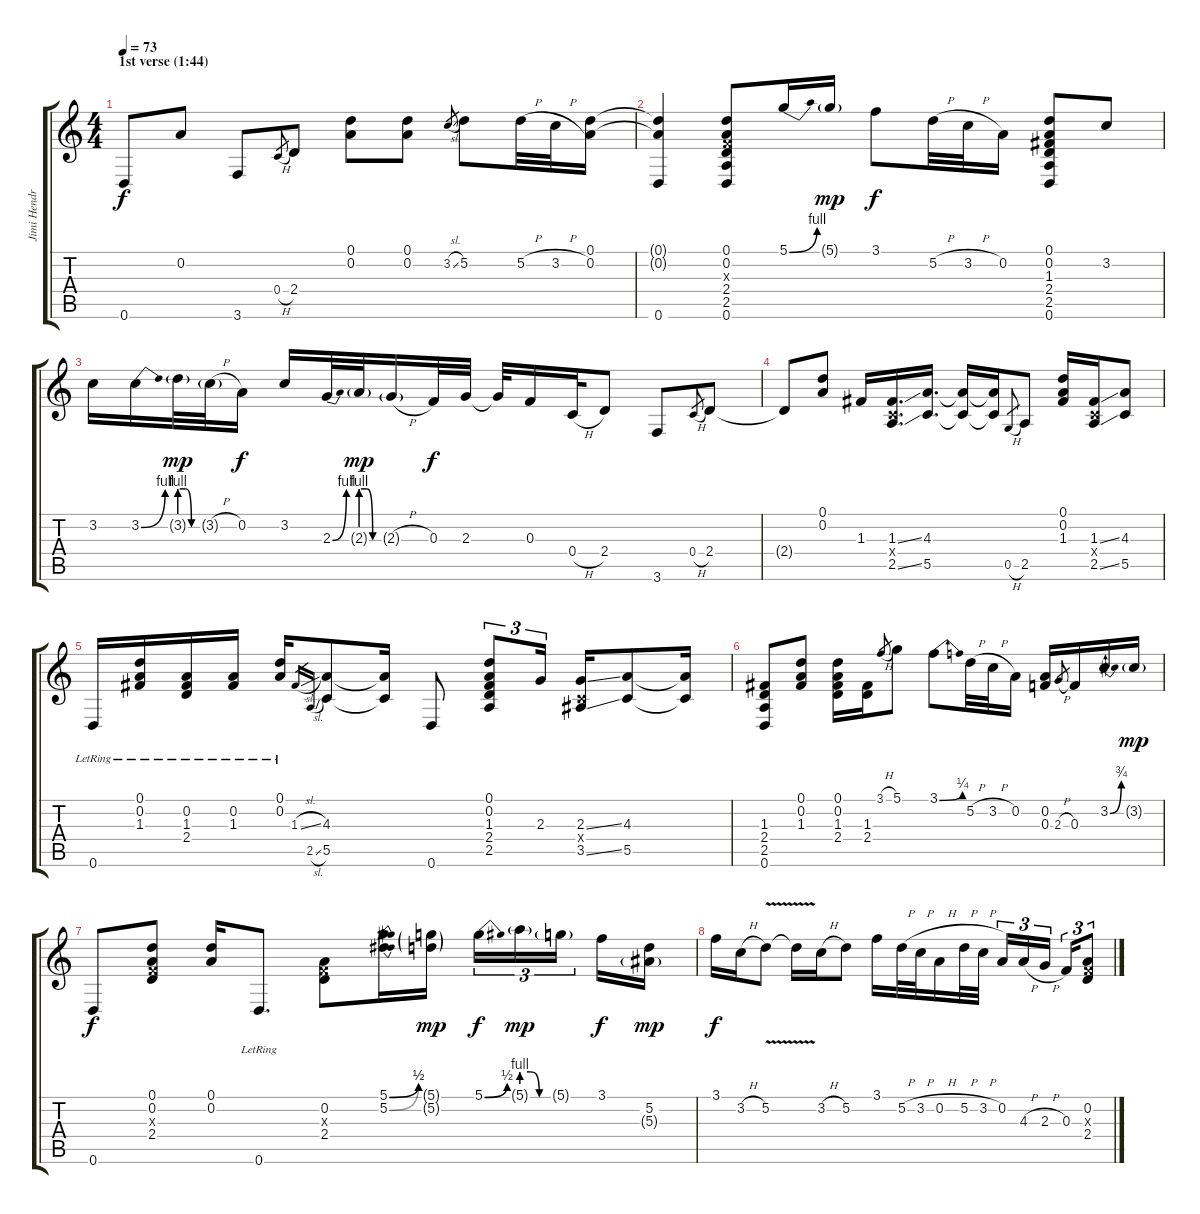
\track ("Jimi Hendrix" "Jimi Hendr") {instrument overdrivenguitar}
\staff {score tabs}
\tuning (D4 A3 F3 C3 G2 D2) {hide}
\ts (4 4)
\section ("" "1st verse (1:44)")
\tempo 73
\clef g2
\ks c
0.6.8{dy f} 0.2.8 3.6.8 0.4{h}.8{gr} 2.4.8 (0.1 0.2).8 (0.1 0.2).8 3.2{sl}.8{gr} 5.2.8 5.2{h}.32 3.2{h}.32 (0.1 0.2).16 |
(0.1{t} 0.2{t} 0.6).4 (0.1 0.2 0.3{x} 2.4 2.5 0.6).8 5.1{be (bend 0 0 60 4)}.16 5.1{g}.16{dy mp} 3.1.8{dy f} 5.2{h}.32 3.2{h}.32 0.2.16 (0.1 0.2 1.3 2.4 2.5 0.6).8 3.2.8 |
3.2.16 3.2{be (bend 0 0 60 4)}.16 3.2{be (custom 0 4 20 4 40 0 60 0) g}.32{dy mp} 3.2{h g}.32 0.2.16{dy f} 3.2.16 2.3{be (bend 0 0 60 4)}.32 2.3{be (custom 0 4 20 4 40 0 60 0) g}.32{dy mp} 2.3{h g}.16 0.3.32{dy f} 2.3.32 2.3{t}.32 0.3.16 0.4{h}.32 2.4.8 3.6.8 0.4{h}.8{gr} 2.4.8 |
2.4{t}.8 (0.1 0.2).8 1.3.16 (1.3{ss} 0.4{x} 2.5{ss}).16{d} (4.3 5.5).16{d} (4.3{t} 5.5{t}).16 (4.3{t} 5.5{t}).16 0.5{h}.8{gr} 2.5.8 (0.1 0.2 1.3).16 (1.3{ss} 0.4{x} 2.5{ss}).16 (4.3 5.5).8 |
0.6{lr}.16 (0.1 0.2 1.3{lr}).16 (0.2 1.3 2.4{lr}).16 (0.2{lr} 1.3).16 (0.1 0.2{lr}).16 1.3{sl}.16{gr} 2.5{sl}.16{gr} (4.3 5.5).8 (4.3{t} 5.5{t}).16 0.6.8 (0.1 0.2 1.3 2.4 2.5).8{tu (3 2)} 2.3.16{tu (3 2)} (2.3{ss} 0.4{x} 3.5{ss}).16 (4.3 5.5).8 (4.3{t} 5.5{t}).16 |
(1.3 2.4 2.5 0.6).8 (0.1 0.2 1.3).8 (0.1 0.2 1.3 2.4).16 (1.3 2.4).16 3.1{h}.8{gr} 5.1.8 3.1{be (bend 0 0 60 1)}.8 5.2{h}.32 3.2{h}.32 0.2.16 (0.2 0.3).16 2.3{h}.8{gr} 0.3.16 3.2{be (bend 0 0 60 3)}.16 3.2{g}.16{dy mp} |
0.6.8{dy f} (0.1 0.2 0.3{x} 2.4).8 (0.1 0.2).16 0.6{lr}.8{d} (0.2 0.3{x} 2.4).8 (5.1{be (bend 0 0 60 2)} 5.2{be (bend 0 0 60 2)}).16 (5.1{g} 5.2{g}).16{dy mp} 5.1{be (bend 0 0 60 2)}.16{tu (3 2) dy f} 5.1{be (custom 0 4 20 4 40 0 60 0) g}.16{tu (3 2) dy mp} 5.1{g}.16{tu (3 2)} 3.1.16{dy f} (5.2 5.3{g}).16{dy mp} |
3.1.16{dy f} 3.2{h}.16 5.2{v}.8 5.2{t}.16 3.2{h}.16 5.2.8 3.1.16 5.2{h}.32 3.2{h}.32 0.2{h}.16 5.2{h}.32 3.2{h}.32 0.2.16{tu (3 2)} 4.3{h}.16{tu (3 2)} 2.3{h}.16{tu (3 2)} 0.3.16{tu (3 2)} (0.2 0.3{x} 2.4).8{tu (3 2)}
